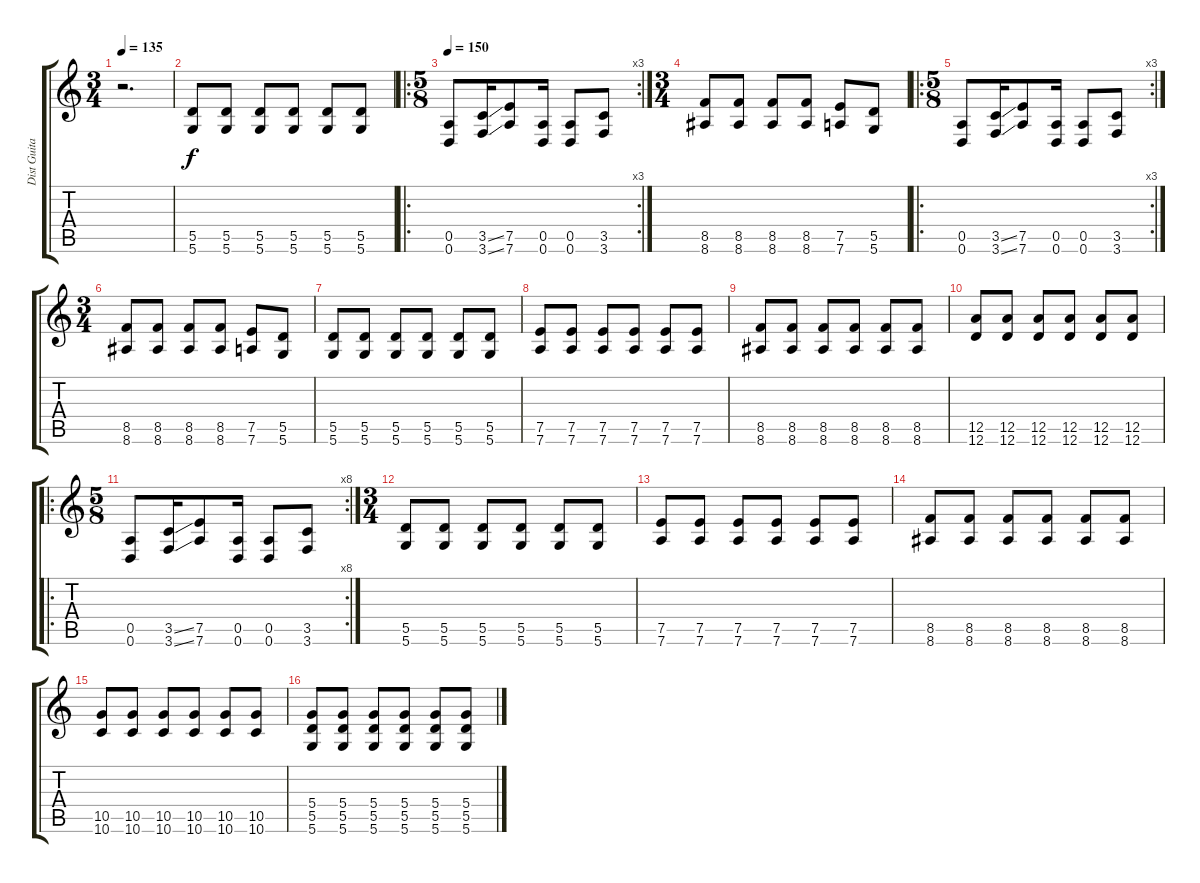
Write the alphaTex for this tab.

\track ("Dist Guitar - Rhythm" "Dist Guita") {instrument overdrivenguitar}
\staff {score tabs}
\tuning (E4 B3 G3 D3 A2 D2) {hide}
\ts (3 4)
\tempo 135
\clef g2
\ks c
r.2{d dy f} |
(5.5 5.6).8 (5.5 5.6).8 (5.5 5.6).8 (5.5 5.6).8 (5.5 5.6).8 (5.5 5.6).8 |
\ro
\rc 3
\ts (5 8)
\tempo 150
(0.5 0.6).8 (3.5{ss} 3.6{ss}).16 (7.5 7.6).8 (0.5 0.6).16 (0.5 0.6).8 (3.5 3.6).8 |
\ts (3 4)
(8.5 8.6).8 (8.5 8.6).8 (8.5 8.6).8 (8.5 8.6).8 (7.5 7.6).8 (5.5 5.6).8 |
\ro
\rc 3
\ts (5 8)
(0.5 0.6).8 (3.5{ss} 3.6{ss}).16 (7.5 7.6).8 (0.5 0.6).16 (0.5 0.6).8 (3.5 3.6).8 |
\ts (3 4)
(8.5 8.6).8 (8.5 8.6).8 (8.5 8.6).8 (8.5 8.6).8 (7.5 7.6).8 (5.5 5.6).8 |
(5.5 5.6).8 (5.5 5.6).8 (5.5 5.6).8 (5.5 5.6).8 (5.5 5.6).8 (5.5 5.6).8 |
(7.5 7.6).8 (7.5 7.6).8 (7.5 7.6).8 (7.5 7.6).8 (7.5 7.6).8 (7.5 7.6).8 |
(8.5 8.6).8 (8.5 8.6).8 (8.5 8.6).8 (8.5 8.6).8 (8.5 8.6).8 (8.5 8.6).8 |
(12.5 12.6).8 (12.5 12.6).8 (12.5 12.6).8 (12.5 12.6).8 (12.5 12.6).8 (12.5 12.6).8 |
\ro
\rc 8
\ts (5 8)
(0.5 0.6).8 (3.5{ss} 3.6{ss}).16 (7.5 7.6).8 (0.5 0.6).16 (0.5 0.6).8 (3.5 3.6).8 |
\ts (3 4)
(5.5 5.6).8 (5.5 5.6).8 (5.5 5.6).8 (5.5 5.6).8 (5.5 5.6).8 (5.5 5.6).8 |
(7.5 7.6).8 (7.5 7.6).8 (7.5 7.6).8 (7.5 7.6).8 (7.5 7.6).8 (7.5 7.6).8 |
(8.5 8.6).8 (8.5 8.6).8 (8.5 8.6).8 (8.5 8.6).8 (8.5 8.6).8 (8.5 8.6).8 |
(10.5 10.6).8 (10.5 10.6).8 (10.5 10.6).8 (10.5 10.6).8 (10.5 10.6).8 (10.5 10.6).8 |
(5.4 5.5 5.6).8 (5.4 5.5 5.6).8 (5.4 5.5 5.6).8 (5.4 5.5 5.6).8 (5.4 5.5 5.6).8 (5.4 5.5 5.6).8
